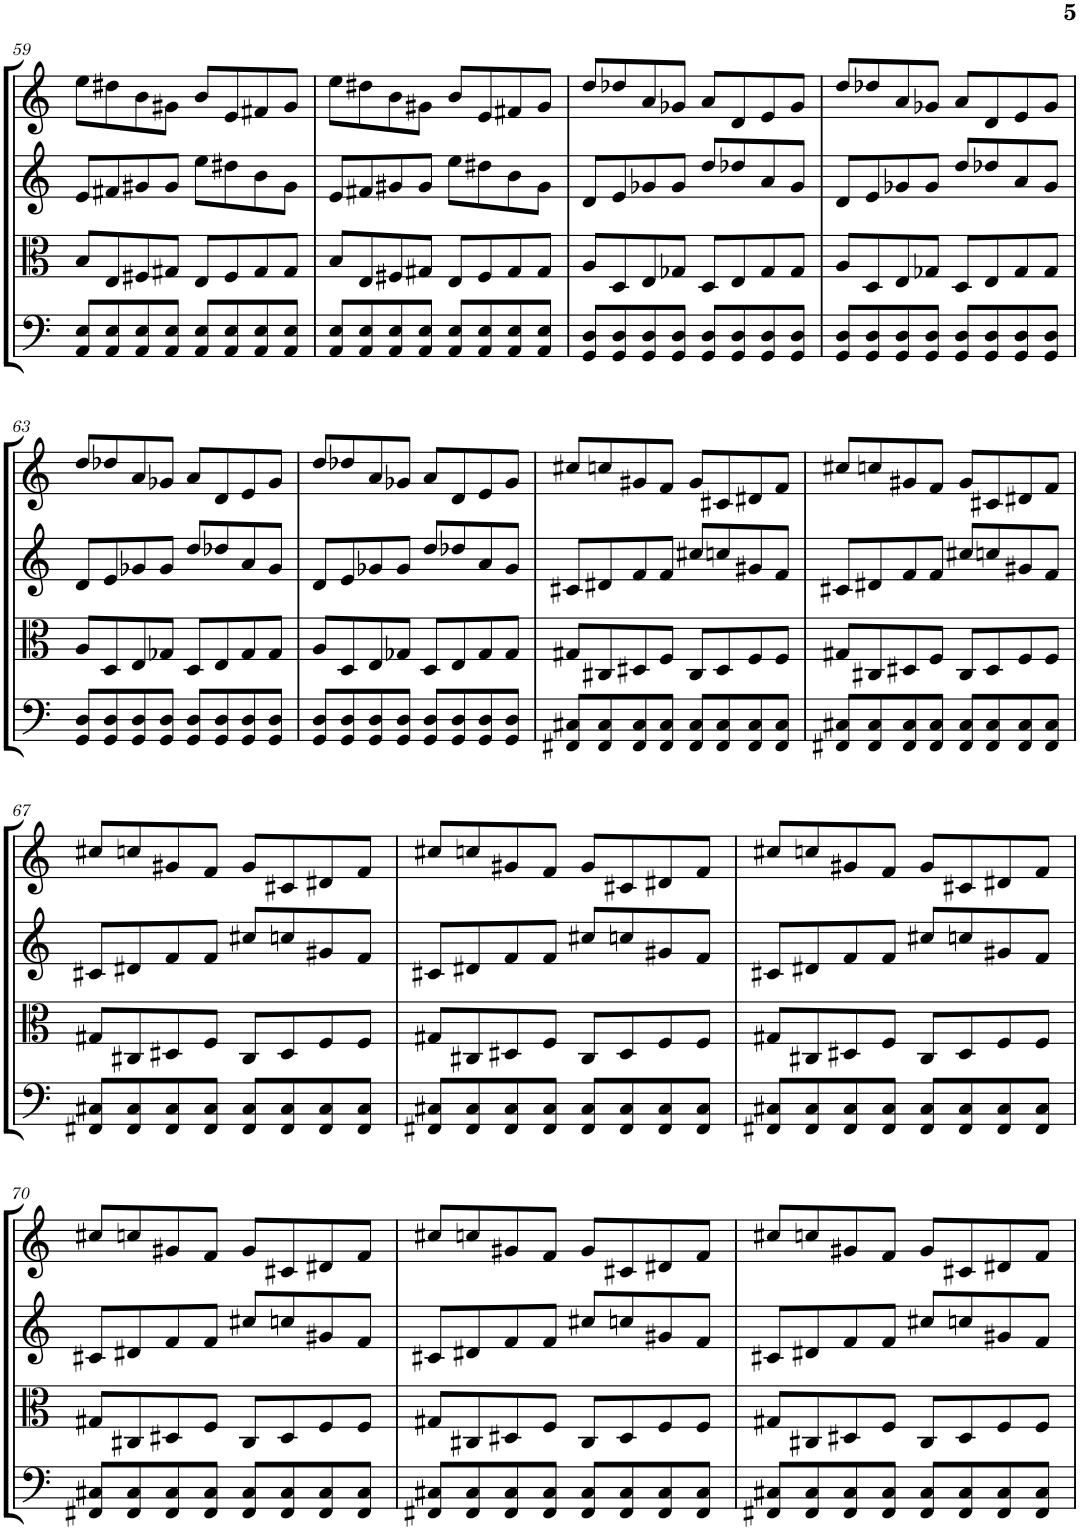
**kern	**kern	**kern	**kern
*part4	*part3	*part2	*part1
*staff4	*staff3	*staff2	*staff1
*I"Violoncello	*I"Viola	*I"Violin II	*I"Violin I
*I'Vc	*I'Vla	*I'Vln	*I'Vln
!!LO:PB:g=z
*clefF4	*clefC3	*clefG2	*clefG2
*k[]	*k[]	*k[]	*k[]
*M4/4	*M4/4	*M4/4	*M4/4
=59	=59	=59	=59
8AA/ 8E/L	8B/L	8e/L	8ee\L
8AA/ 8E/	8E/	8f#X/	8dd#X\
8AA/ 8E/	8F#X/	8g#X/	8b\
8AA/ 8E/J	8G#X/J	8g#/J	8g#X\J
8AA/ 8E/L	8E/L	8ee\L	8b/L
8AA/ 8E/	8F#/	8dd#X\	8e/
8AA/ 8E/	8G#/	8b\	8f#X/
8AA/ 8E/J	8G#/J	8g#\J	8g#/J
=60	=60	=60	=60
8AA/ 8E/L	8B/L	8e/L	8ee\L
8AA/ 8E/	8E/	8f#X/	8dd#X\
8AA/ 8E/	8F#X/	8g#X/	8b\
8AA/ 8E/J	8G#X/J	8g#/J	8g#X\J
8AA/ 8E/L	8E/L	8ee\L	8b/L
8AA/ 8E/	8F#/	8dd#X\	8e/
8AA/ 8E/	8G#/	8b\	8f#X/
8AA/ 8E/J	8G#/J	8g#\J	8g#/J
=61	=61	=61	=61
8GG/ 8D/L	8A/L	8d/L	8dd/L
8GG/ 8D/	8D/	8e/	8dd-X/
8GG/ 8D/	8E/	8g-X/	8a/
8GG/ 8D/J	8G-X/J	8g-/J	8g-X/J
8GG/ 8D/L	8D/L	8dd/L	8a/L
8GG/ 8D/	8E/	8dd-X/	8d/
8GG/ 8D/	8G-/	8a/	8e/
8GG/ 8D/J	8G-/J	8g-/J	8g-/J
=62	=62	=62	=62
8GG/ 8D/L	8A/L	8d/L	8dd/L
8GG/ 8D/	8D/	8e/	8dd-X/
8GG/ 8D/	8E/	8g-X/	8a/
8GG/ 8D/J	8G-X/J	8g-/J	8g-X/J
8GG/ 8D/L	8D/L	8dd/L	8a/L
8GG/ 8D/	8E/	8dd-X/	8d/
8GG/ 8D/	8G-/	8a/	8e/
8GG/ 8D/J	8G-/J	8g-/J	8g-/J
!!LO:LB:g=z
=63	=63	=63	=63
8GG/ 8D/L	8A/L	8d/L	8dd/L
8GG/ 8D/	8D/	8e/	8dd-X/
8GG/ 8D/	8E/	8g-X/	8a/
8GG/ 8D/J	8G-X/J	8g-/J	8g-X/J
8GG/ 8D/L	8D/L	8dd/L	8a/L
8GG/ 8D/	8E/	8dd-X/	8d/
8GG/ 8D/	8G-/	8a/	8e/
8GG/ 8D/J	8G-/J	8g-/J	8g-/J
=64	=64	=64	=64
8GG/ 8D/L	8A/L	8d/L	8dd/L
8GG/ 8D/	8D/	8e/	8dd-X/
8GG/ 8D/	8E/	8g-X/	8a/
8GG/ 8D/J	8G-X/J	8g-/J	8g-X/J
8GG/ 8D/L	8D/L	8dd/L	8a/L
8GG/ 8D/	8E/	8dd-X/	8d/
8GG/ 8D/	8G-/	8a/	8e/
8GG/ 8D/J	8G-/J	8g-/J	8g-/J
=65	=65	=65	=65
8FF#X/ 8C#X/L	8G#X/L	8c#X/L	8cc#X/L
8FF#/ 8C#/	8C#X/	8d#X/	8ccn/
8FF#/ 8C#/	8D#X/	8f/	8g#X/
8FF#/ 8C#/J	8F/J	8f/J	8f/J
8FF#/ 8C#/L	8C#/L	8cc#X/L	8g#/L
8FF#/ 8C#/	8D#/	8ccn/	8c#X/
8FF#/ 8C#/	8F/	8g#X/	8d#X/
8FF#/ 8C#/J	8F/J	8f/J	8f/J
=66	=66	=66	=66
8FF#X/ 8C#X/L	8G#X/L	8c#X/L	8cc#X/L
8FF#/ 8C#/	8C#X/	8d#X/	8ccn/
8FF#/ 8C#/	8D#X/	8f/	8g#X/
8FF#/ 8C#/J	8F/J	8f/J	8f/J
8FF#/ 8C#/L	8C#/L	8cc#X/L	8g#/L
8FF#/ 8C#/	8D#/	8ccn/	8c#X/
8FF#/ 8C#/	8F/	8g#X/	8d#X/
8FF#/ 8C#/J	8F/J	8f/J	8f/J
!!LO:LB:g=z
=67	=67	=67	=67
8FF#X/ 8C#X/L	8G#X/L	8c#X/L	8cc#X/L
8FF#/ 8C#/	8C#X/	8d#X/	8ccn/
8FF#/ 8C#/	8D#X/	8f/	8g#X/
8FF#/ 8C#/J	8F/J	8f/J	8f/J
8FF#/ 8C#/L	8C#/L	8cc#X/L	8g#/L
8FF#/ 8C#/	8D#/	8ccn/	8c#X/
8FF#/ 8C#/	8F/	8g#X/	8d#X/
8FF#/ 8C#/J	8F/J	8f/J	8f/J
=68	=68	=68	=68
8FF#X/ 8C#X/L	8G#X/L	8c#X/L	8cc#X/L
8FF#/ 8C#/	8C#X/	8d#X/	8ccn/
8FF#/ 8C#/	8D#X/	8f/	8g#X/
8FF#/ 8C#/J	8F/J	8f/J	8f/J
8FF#/ 8C#/L	8C#/L	8cc#X/L	8g#/L
8FF#/ 8C#/	8D#/	8ccn/	8c#X/
8FF#/ 8C#/	8F/	8g#X/	8d#X/
8FF#/ 8C#/J	8F/J	8f/J	8f/J
=69	=69	=69	=69
8FF#X/ 8C#X/L	8G#X/L	8c#X/L	8cc#X/L
8FF#/ 8C#/	8C#X/	8d#X/	8ccn/
8FF#/ 8C#/	8D#X/	8f/	8g#X/
8FF#/ 8C#/J	8F/J	8f/J	8f/J
8FF#/ 8C#/L	8C#/L	8cc#X/L	8g#/L
8FF#/ 8C#/	8D#/	8ccn/	8c#X/
8FF#/ 8C#/	8F/	8g#X/	8d#X/
8FF#/ 8C#/J	8F/J	8f/J	8f/J
!!LO:LB:g=z
=70	=70	=70	=70
8FF#X/ 8C#X/L	8G#X/L	8c#X/L	8cc#X/L
8FF#/ 8C#/	8C#X/	8d#X/	8ccn/
8FF#/ 8C#/	8D#X/	8f/	8g#X/
8FF#/ 8C#/J	8F/J	8f/J	8f/J
8FF#/ 8C#/L	8C#/L	8cc#X/L	8g#/L
8FF#/ 8C#/	8D#/	8ccn/	8c#X/
8FF#/ 8C#/	8F/	8g#X/	8d#X/
8FF#/ 8C#/J	8F/J	8f/J	8f/J
=71	=71	=71	=71
8FF#X/ 8C#X/L	8G#X/L	8c#X/L	8cc#X/L
8FF#/ 8C#/	8C#X/	8d#X/	8ccn/
8FF#/ 8C#/	8D#X/	8f/	8g#X/
8FF#/ 8C#/J	8F/J	8f/J	8f/J
8FF#/ 8C#/L	8C#/L	8cc#X/L	8g#/L
8FF#/ 8C#/	8D#/	8ccn/	8c#X/
8FF#/ 8C#/	8F/	8g#X/	8d#X/
8FF#/ 8C#/J	8F/J	8f/J	8f/J
=72	=72	=72	=72
8FF#X/ 8C#X/L	8G#X/L	8c#X/L	8cc#X/L
8FF#/ 8C#/	8C#X/	8d#X/	8ccn/
8FF#/ 8C#/	8D#X/	8f/	8g#X/
8FF#/ 8C#/J	8F/J	8f/J	8f/J
8FF#/ 8C#/L	8C#/L	8cc#X/L	8g#/L
8FF#/ 8C#/	8D#/	8ccn/	8c#X/
8FF#/ 8C#/	8F/	8g#X/	8d#X/
8FF#/ 8C#/J	8F/J	8f/J	8f/J
=	=	=	=
*-	*-	*-	*-
